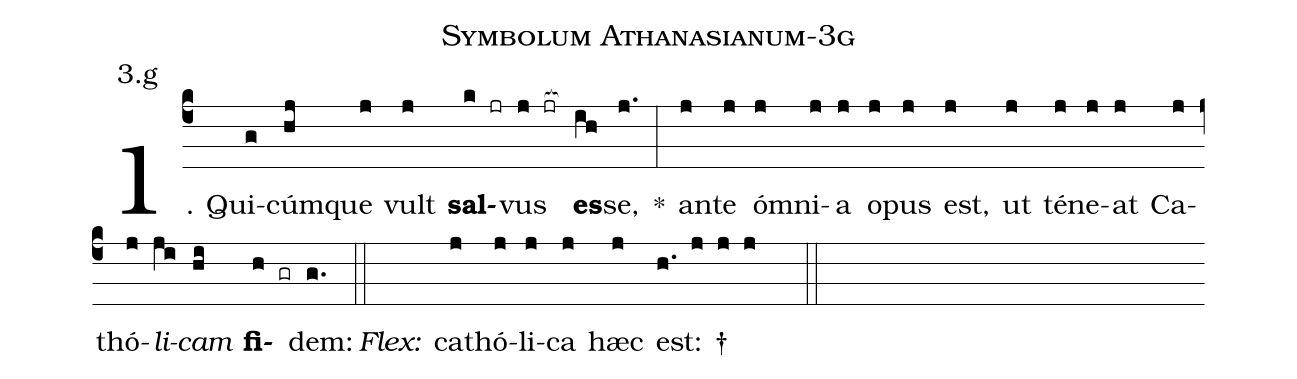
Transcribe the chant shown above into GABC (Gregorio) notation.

name: Symbolum Athanasianum-3g;
annotation: 3.g;
%%
(c4)1. Qui(g)cúm(hj)que(j) vult(j) <b>sal</b>(k jr)vus(j jr[ocb:1{]) <b>es</b>(ih[ocb:0}])se,(j.) *(:) an(j)te(j) óm(j)ni(j)a(j) o(j)pus(j) est,(j) ut(j) té(j)ne(j)at(j) Ca(j)thó(j)<i>li</i>(ji)<i>cam</i>(hi) <b>fi</b>(h gr)dem:(g.) (::)
<i>Flex:</i>()  ca(j)thó(j)li(j)ca(j) hæc(j) est: †(h. j j j  ::)
